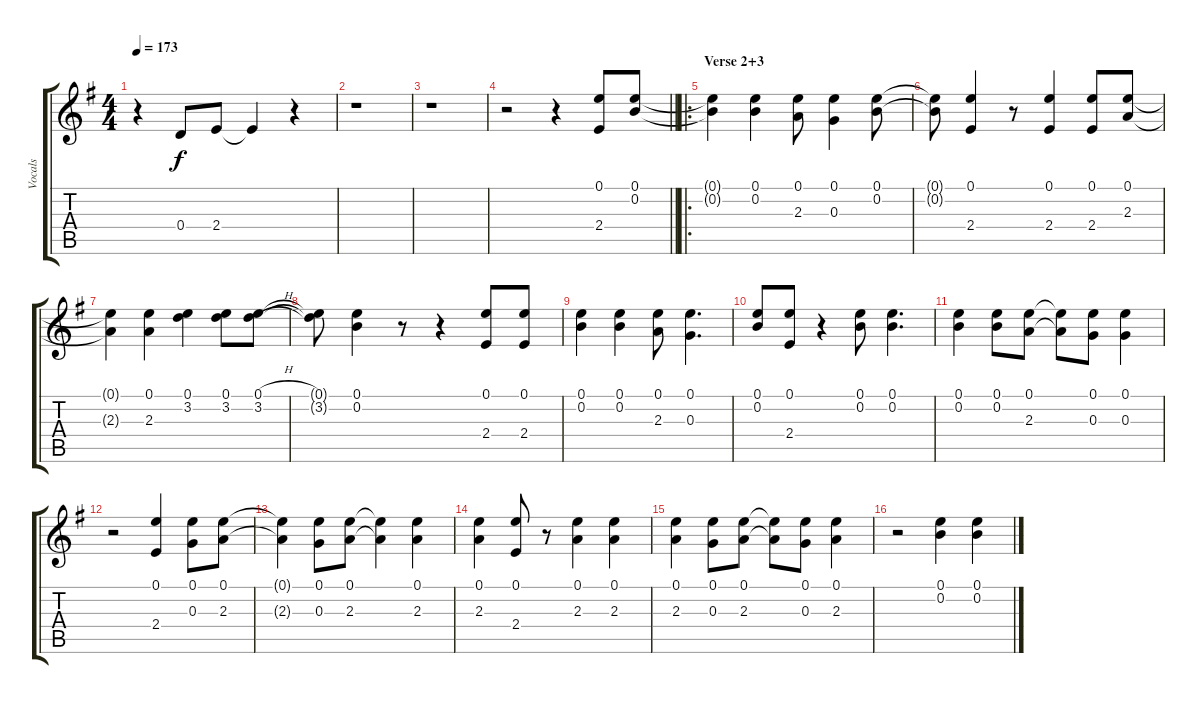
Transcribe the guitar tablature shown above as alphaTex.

\track ("Vocals" "Vocals") {instrument overdrivenguitar}
\staff {score tabs}
\tuning (E4 B3 G3 D3 A2 E2) {hide}
\ts (4 4)
\tempo 173
\clef g2
\ks g
r.4{dy f} 0.4.8 2.4.8 2.4{t}.4 r.4 |
r.1 |
r.1 |
\barLineRight lightlight
r.2 r.4 (0.1 2.4).8 (0.1 0.2).8 |
\ro
\section ("" "Verse 2+3")
(0.1{t} 0.2{t}).4 (0.1 0.2).4 (0.1 2.3).8 (0.1 0.3).4 (0.1 0.2).8 |
(0.1{t} 0.2{t}).8 (0.1 2.4).4 r.8 (0.1 2.4).4 (0.1 2.4).8 (0.1 2.3).8 |
(0.1{t} 2.3{t}).4 (0.1 2.3).4 (0.1 3.2).4 (0.1 3.2).8 (0.1{h} 3.2{h}).8 |
(0.1{t} 3.2{t}).8 (0.1 0.2).4 r.8 r.4 (0.1 2.4).8 (0.1 2.4).8 |
(0.1 0.2).4 (0.1 0.2).4 (0.1 2.3).8 (0.1 0.3).4{d} |
(0.1 0.2).8 (0.1 2.4).8 r.4 (0.1 0.2).8 (0.1 0.2).4{d} |
(0.1 0.2).4 (0.1 0.2).8 (0.1 2.3).8 (0.1{t} 2.3{t}).8 (0.1 0.3).8 (0.1 0.3).4 |
r.2 (0.1 2.4).4 (0.1 0.3).8 (0.1 2.3).8 |
(0.1{t} 2.3{t}).4 (0.1 0.3).8 (0.1 2.3).8 (0.1{t} 2.3{t}).4 (0.1 2.3).4 |
(0.1 2.3).4 (0.1 2.4).8 r.8 (0.1 2.3).4 (0.1 2.3).4 |
(0.1 2.3).4 (0.1 0.3).8 (0.1 2.3).8 (0.1{t} 2.3{t}).8 (0.1 0.3).8 (0.1 2.3).4 |
r.2 (0.1 0.2).4 (0.1 0.2).4
